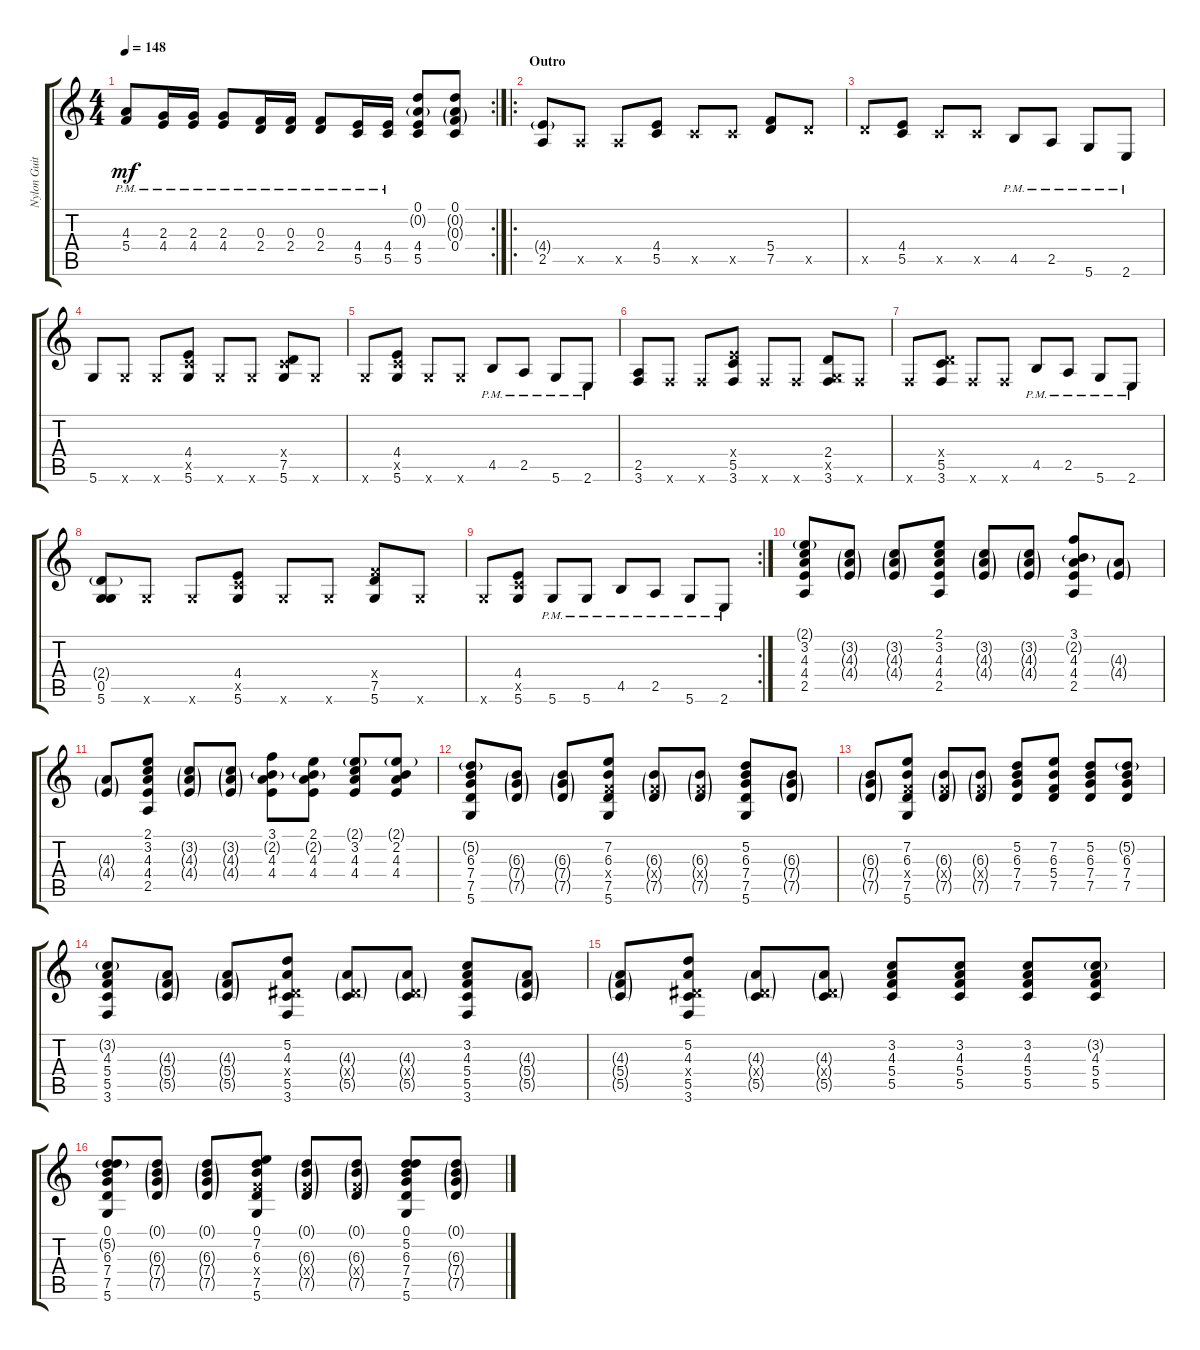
\track ("Nylon Guitar" "Nylon Guit") {instrument acousticguitarnylon}
\staff {score tabs}
\tuning (D4 A3 F3 C3 G2 D2) {hide}
\rc 2
\ts (4 4)
\tempo 148
\clef g2
\ks c
(4.3{pm} 5.4{pm}).8{dy mf} (2.3{pm} 4.4{pm}).16 (2.3{pm} 4.4{pm}).16 (2.3{pm} 4.4{pm}).8 (0.3{pm} 2.4{pm}).16 (0.3{pm} 2.4{pm}).16 (0.3{pm} 2.4{pm}).8 (4.4{pm} 5.5{pm}).16 (4.4{pm} 5.5{pm}).16 (0.1 0.2{g} 4.4 5.5).8 (0.1 0.2{g} 0.3{g} 0.4).8 |
\ro
\section ("" "Outro")
(4.4{g} 2.5).8 2.5{x}.8 2.5{x}.8 (4.4 5.5).8 5.5{x}.8 5.5{x}.8 (5.4 7.5).8 7.5{x}.8 |
7.5{x}.8 (4.4 5.5).8 5.5{x}.8 5.5{x}.8 4.5{pm}.8 2.5{pm}.8 5.6{pm}.8 2.6{pm}.8 |
5.6.8 5.6{x}.8 5.6{x}.8 (4.4 5.5{x} 5.6).8 5.6{x}.8 5.6{x}.8 (0.4{x} 7.5 5.6).8 5.6{x}.8 |
5.6{x}.8 (4.4 5.5{x} 5.6).8 5.6{x}.8 5.6{x}.8 4.5{pm}.8 2.5{pm}.8 5.6{pm}.8 2.6{pm}.8 |
(2.5 3.6).8 3.6{x}.8 3.6{x}.8 (4.4{x} 5.5 3.6).8 3.6{x}.8 3.6{x}.8 (2.4 0.5{x} 3.6).8 3.6{x}.8 |
3.6{x}.8 (2.4{x} 5.5 3.6).8 3.6{x}.8 3.6{x}.8 4.5{pm}.8 2.5{pm}.8 5.6{pm}.8 2.6{pm}.8 |
(2.4{g} 0.5 5.6).8 5.6{x}.8 5.6{x}.8 (4.4 5.5{x} 5.6).8 5.6{x}.8 5.6{x}.8 (5.4{x} 7.5 5.6).8 5.6{x}.8 |
\rc 2
5.6{x}.8 (4.4 5.5{x} 5.6).8 5.6{pm}.8 5.6{pm}.8 4.5{pm}.8 2.5{pm}.8 5.6{pm}.8 2.6{pm}.8 |
(2.1{g} 3.2 4.3 4.4 2.5).8 (3.2{g} 4.3{g} 4.4{g}).8 (3.2{g} 4.3{g} 4.4{g}).8 (2.1 3.2 4.3 4.4 2.5).8 (3.2{g} 4.3{g} 4.4{g}).8 (3.2{g} 4.3{g} 4.4{g}).8 (3.1 2.2{g} 4.3 4.4 2.5).8 (4.3{g} 4.4{g}).8 |
(4.3{g} 4.4{g}).8 (2.1 3.2 4.3 4.4 2.5).8 (3.2{g} 4.3{g} 4.4{g}).8 (3.2{g} 4.3{g} 4.4{g}).8 (3.1 2.2{g} 4.3 4.4).8 (2.1 2.2{g} 4.3 4.4).8 (2.1{g} 3.2 4.3 4.4).8 (2.1{g} 2.2 4.3 4.4).8 |
(5.2{g} 6.3 7.4 7.5 5.6).8 (6.3{g} 7.4{g} 7.5{g}).8 (6.3{g} 7.4{g} 7.5{g}).8 (7.2 6.3 5.4{x} 7.5 5.6).8 (6.3{g} 5.4{g x} 7.5{g}).8 (6.3{g} 5.4{g x} 7.5{g}).8 (5.2 6.3 7.4 7.5 5.6).8 (6.3{g} 7.4{g} 7.5{g}).8 |
(6.3{g} 7.4{g} 7.5{g}).8 (7.2 6.3 5.4{x} 7.5 5.6).8 (6.3{g} 5.4{g x} 7.5{g}).8 (6.3{g} 5.4{g x} 7.5{g}).8 (5.2 6.3 7.4 7.5).8 (7.2 6.3 5.4 7.5).8 (5.2 6.3 7.4 7.5).8 (5.2{g} 6.3 7.4 7.5).8 |
(3.2{g} 4.3 5.4 5.5 3.6).8 (4.3{g} 5.4{g} 5.5{g}).8 (4.3{g} 5.4{g} 5.5{g}).8 (5.2 4.3 3.4{x} 5.5 3.6).8 (4.3{g} 3.4{g x} 5.5{g}).8 (4.3{g} 3.4{g x} 5.5{g}).8 (3.2 4.3 5.4 5.5 3.6).8 (4.3{g} 5.4{g} 5.5{g}).8 |
(4.3{g} 5.4{g} 5.5{g}).8 (5.2 4.3 3.4{x} 5.5 3.6).8 (4.3{g} 3.4{g x} 5.5{g}).8 (4.3{g} 3.4{g x} 5.5{g}).8 (3.2 4.3 5.4 5.5).8 (3.2 4.3 5.4 5.5).8 (3.2 4.3 5.4 5.5).8 (3.2{g} 4.3 5.4 5.5).8 |
(0.1 5.2{g} 6.3 7.4 7.5 5.6).8 (0.1{g} 6.3{g} 7.4{g} 7.5{g}).8 (0.1{g} 6.3{g} 7.4{g} 7.5{g}).8 (0.1 7.2 6.3 5.4{x} 7.5 5.6).8 (0.1{g} 6.3{g} 5.4{g x} 7.5{g}).8 (0.1{g} 6.3{g} 5.4{g x} 7.5{g}).8 (0.1 5.2 6.3 7.4 7.5 5.6).8 (0.1{g} 6.3{g} 7.4{g} 7.5{g}).8
